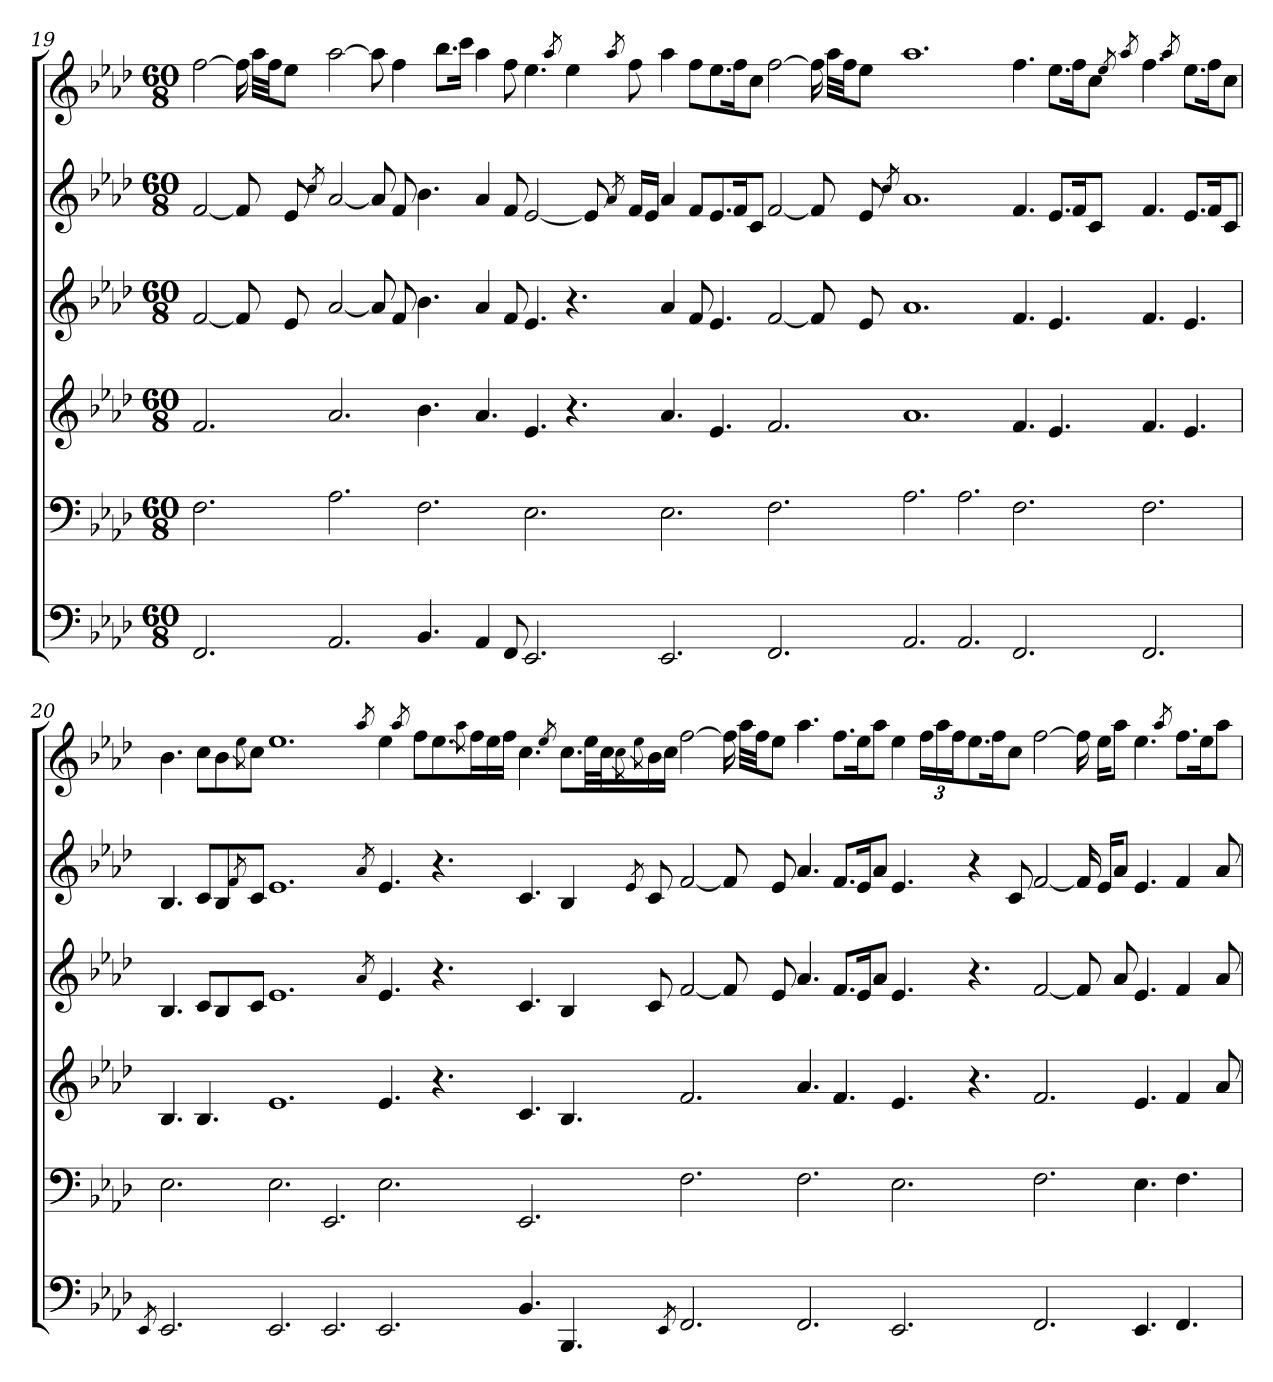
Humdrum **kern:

**kern	**kern	**kern	**kern	**kern	**kern
*part6	*part5	*part4	*part3	*part2	*part1
*staff6	*staff5	*staff4	*staff3	*staff2	*staff1
*clefF4	*clefF4	*clefG2	*clefG2	*clefG2	*clefG2
*k[b-e-a-d-]	*k[b-e-a-d-]	*k[b-e-a-d-]	*k[b-e-a-d-]	*k[b-e-a-d-]	*k[b-e-a-d-]
*M60/8	*M60/8	*M60/8	*M60/8	*M60/8	*M60/8
=19	=19	=19	=19	=19	=19
2.FF	2.F	2.f	[2f	[2f	[2ff
.	.	.	8f]	8f]	16ff]
.	.	.	.	.	32aa-\LLL
.	.	.	.	.	32ff\JJ
.	.	.	8e-	8e-	8ee-\J
.	.	.	.	8qcc	.
2.AA-	2.A-	2.a-	[2a-	[2a-	[2aa-
.	.	.	8a-]	8a-]	8aa-]
.	.	.	8f	8f	4ff
4.BB-	2.F	4.b-	4.b-	4.b-	.
.	.	.	.	.	8.bb-\L
.	.	.	.	.	16ccc\Jk
4AA-	.	4.a-	4a-	4a-	4aa-
8FF	.	.	8f	8f	8ff
2.EE-	2.E-	4.e-	4.e-	[2e-	4.ee-
.	.	.	.	.	8qaa-
.	.	4.r	4.r	.	4ee-
.	.	.	.	8e-]	.
.	.	.	.	8qa-	8qaa-
.	.	.	.	16f/LL	8ff
.	.	.	.	16e-/JJ	.
2.EE-	2.E-	4.a-	4a-	4a-	4aa-
.	.	.	8f	8f/L	8ff\L
.	.	4.e-	4.e-	8.e-/	8.ee-\
.	.	.	.	16f/K	16ff\K
.	.	.	.	8c/J	8cc\J
2.FF	2.F	2.f	[2f	[2f	[2ff
.	.	.	8f]	8f]	16ff]
.	.	.	.	.	32aa-\LLL
.	.	.	.	.	32ff\JJ
.	.	.	8e-	8e-	8ee-\J
.	.	.	.	8qcc	.
2.AA-	2.A-	1.a-	1.a-	1.a-	1.aa-
2.AA-	2.A-	.	.	.	.
2.FF	2.F	4.f	4.f	4.f	4.ff
.	.	4.e-	4.e-	8.e-/L	8.ee-\L
.	.	.	.	16f/K	16ff\K
.	.	.	.	8c/J	8cc\J
.	.	.	.	.	8qee-
.	.	.	.	.	8qaa-
2.FF	2.F	4.f	4.f	4.f	4.ff
.	.	.	.	.	8qaa-
.	.	4.e-	4.e-	8.e-/L	8.ee-\L
.	.	.	.	16f/K	16ff\K
.	.	.	.	8c/J	8cc\J
=20	=20	=20	=20	=20	=20
8qEE-	.	.	.	.	.
2.EE-	2.E-	4.B-	4.B-	4.B-	4.b-
.	.	4.B-	8c/L	8c/L	8cc\L
.	.	.	8B-/	8B-/	8b-\
.	.	.	.	8qf/	8qee-\
.	.	.	8c/J	8c/J	8cc\J
2.EE-	2.E-	1.e-	1.e-	1.e-	1.ee-
2.EE-	2.EE-	.	.	.	.
.	.	.	8qa-	8qa-	8qaa-
2.EE-	2.E-	4.e-	4.e-	4.e-	4ee-
.	.	.	.	.	8qaa-
.	.	.	.	.	8ff\L
.	.	4.r	4.r	4.r	8.ee-\
.	.	.	.	.	8qaa-\
.	.	.	.	.	16ff\L
.	.	.	.	.	16ee-\
.	.	.	.	.	16ff\JJ
4.BB-	2.EE-	4.c	4.c	4.c	4.cc
.	.	.	.	.	8qee-
4.BBB-	.	4.B-	4B-	4B-	8.cc\L
.	.	.	.	.	32ee-\LL
.	.	.	.	.	32cc\J
.	.	.	.	.	8qcc\
.	.	.	.	8qe-	8qee-\
.	.	.	8c	8c	16b-\
.	.	.	.	.	16cc\JJ
8qEE-	.	.	.	.	.
2.FF	2.F	2.f	[2f	[2f	[2ff
.	.	.	8f]	8f]	16ff]
.	.	.	.	.	32aa-\LLL
.	.	.	.	.	32ff\JJ
.	.	.	8e-	8e-	8ee-\J
2.FF	2.F	4.a-	4.a-	4.a-	4.aa-
.	.	4.f	8.f/L	8.f/L	8.ff\L
.	.	.	16e-/K	16e-/K	16ee-\K
.	.	.	8a-/J	8a-/J	8aa-\J
2.EE-	2.E-	4.e-	4.e-	4.e-	4ee-
.	.	.	.	.	24ff\LL
.	.	.	.	.	24aa-\
.	.	.	.	.	24ff\J
.	.	4.r	4.r	4r	8.ee-\
.	.	.	.	.	16ff\K
.	.	.	.	8c	8cc\J
2.FF	2.F	2.f	[2f	[2f	[2ff
.	.	.	8f]	16f]	16ff]
.	.	.	.	16e-/KL	16ee-\KL
.	.	.	8a-	8a-/J	8aa-\J
4.EE-	4.E-	4.e-	4.e-	4.e-	4.ee-
.	.	.	.	.	8qaa-
4.FF	4.F	4f	4f	4f	8.ff\L
.	.	.	.	.	16ee-\K
.	.	8a-	8a-	8a-	8aa-\J
=	=	=	=	=	=
*-	*-	*-	*-	*-	*-
